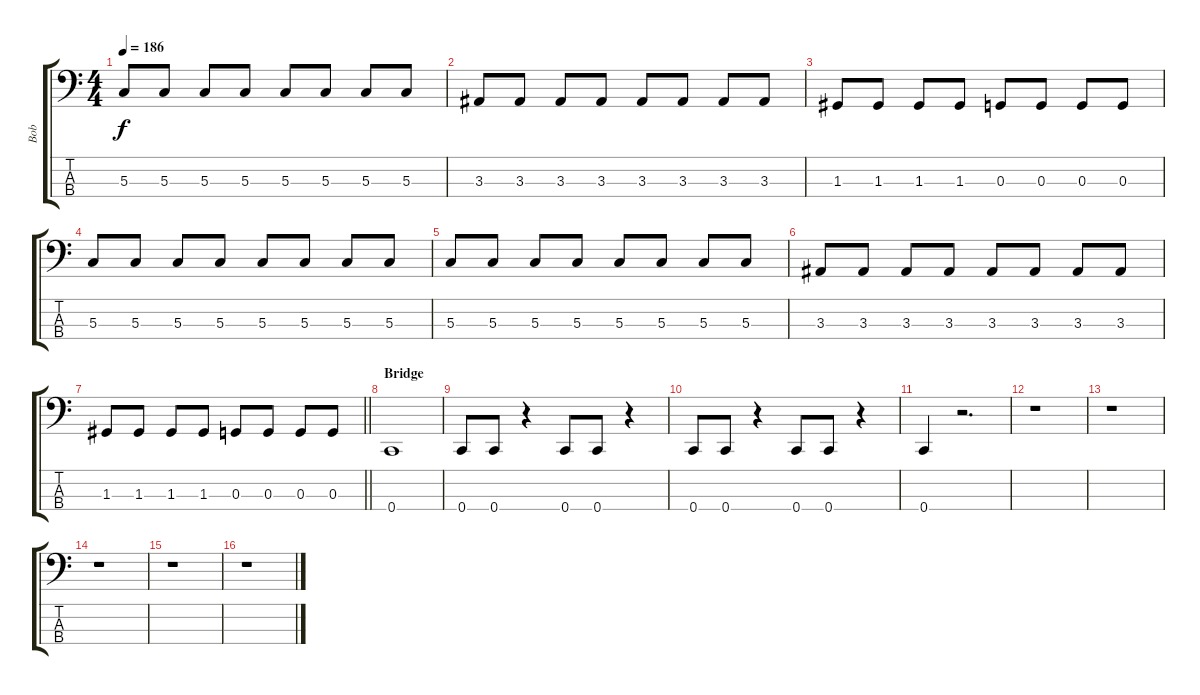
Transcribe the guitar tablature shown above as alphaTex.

\track ("Bob" "Bob") {instrument electricbassfinger}
\staff {score tabs}
\tuning (F2 C2 G1 C1) {hide}
\ts (4 4)
\tempo 186
\clef f4
\ks c
5.3.8{dy f} 5.3.8 5.3.8 5.3.8 5.3.8 5.3.8 5.3.8 5.3.8 |
3.3.8 3.3.8 3.3.8 3.3.8 3.3.8 3.3.8 3.3.8 3.3.8 |
1.3.8 1.3.8 1.3.8 1.3.8 0.3.8 0.3.8 0.3.8 0.3.8 |
5.3.8 5.3.8 5.3.8 5.3.8 5.3.8 5.3.8 5.3.8 5.3.8 |
5.3.8 5.3.8 5.3.8 5.3.8 5.3.8 5.3.8 5.3.8 5.3.8 |
3.3.8 3.3.8 3.3.8 3.3.8 3.3.8 3.3.8 3.3.8 3.3.8 |
\barLineRight lightlight
1.3.8 1.3.8 1.3.8 1.3.8 0.3.8 0.3.8 0.3.8 0.3.8 |
\section ("" "Bridge")
0.4.1 |
0.4.8 0.4.8 r.4 0.4.8 0.4.8 r.4 |
0.4.8 0.4.8 r.4 0.4.8 0.4.8 r.4 |
0.4.4 r.2{d} |
r.1 |
r.1 |
r.1 |
r.1 |
r.1
